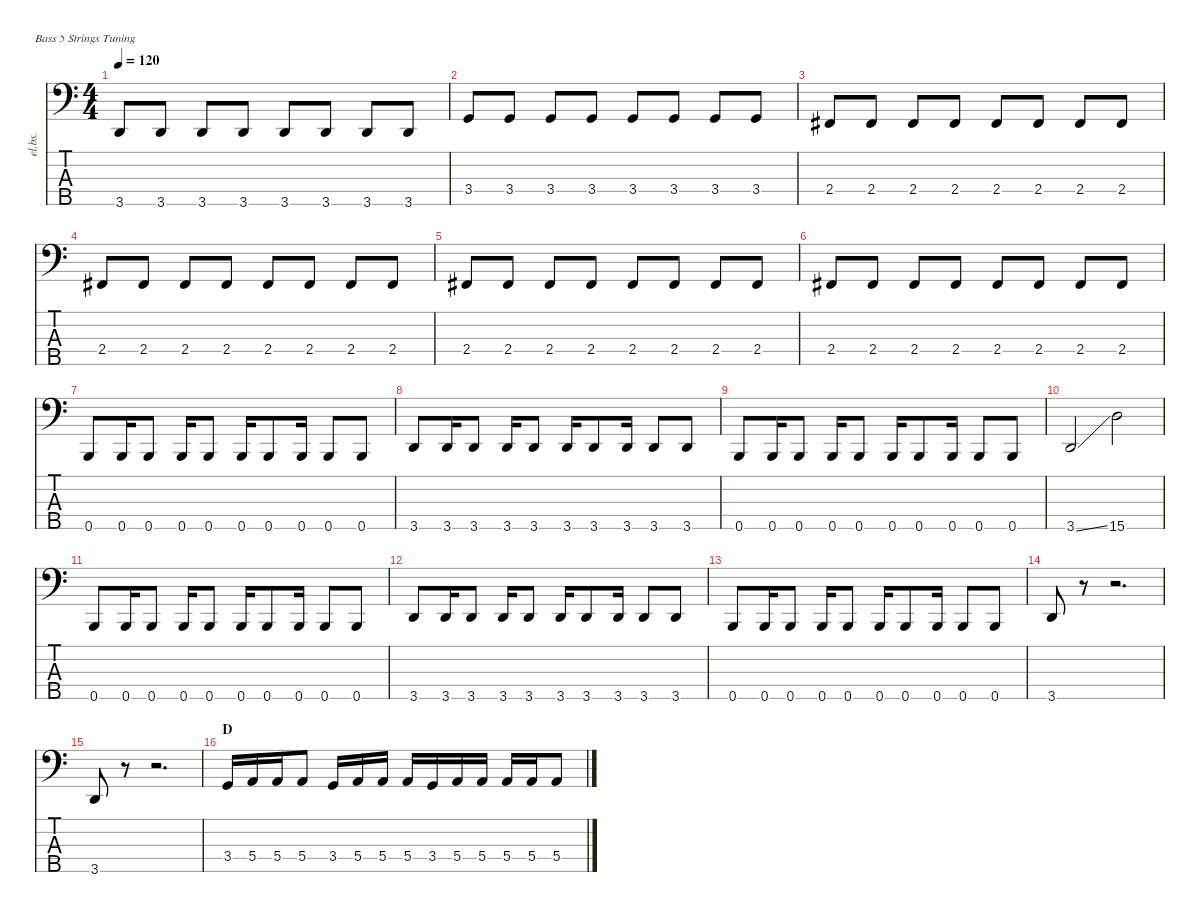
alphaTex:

\defaultSystemsLayout 4
\hideDynamics
\bracketExtendMode nobrackets
\otherSystemsTrackNameOrientation horizontal
\track ("Bass" "el.bs.") {instrument electricbasspick}
\staff {score tabs}
\tuning (G2 D2 A1 E1 B0)
\ts (4 4)
\tempo 120
\clef f4
\ks c
3.5.8{dy f} 3.5.8 3.5.8 3.5.8 3.5.8 3.5.8 3.5.8 3.5.8 |
3.4.8 3.4.8 3.4.8 3.4.8 3.4.8 3.4.8 3.4.8 3.4.8 |
2.4{acc #}.8 2.4{acc #}.8 2.4{acc #}.8 2.4{acc #}.8 2.4{acc #}.8 2.4{acc #}.8 2.4{acc #}.8 2.4{acc #}.8 |
2.4{acc #}.8 2.4{acc #}.8 2.4{acc #}.8 2.4{acc #}.8 2.4{acc #}.8 2.4{acc #}.8 2.4{acc #}.8 2.4{acc #}.8 |
2.4{acc #}.8 2.4{acc #}.8 2.4{acc #}.8 2.4{acc #}.8 2.4{acc #}.8 2.4{acc #}.8 2.4{acc #}.8 2.4{acc #}.8 |
2.4{acc #}.8 2.4{acc #}.8 2.4{acc #}.8 2.4{acc #}.8 2.4{acc #}.8 2.4{acc #}.8 2.4{acc #}.8 2.4{acc #}.8 |
0.5.8 0.5.16 0.5.8 0.5.16 0.5.8 0.5.16 0.5.8 0.5.16 0.5.8 0.5.8 |
3.5.8 3.5.16 3.5.8 3.5.16 3.5.8 3.5.16 3.5.8 3.5.16 3.5.8 3.5.8 |
0.5.8 0.5.16 0.5.8 0.5.16 0.5.8 0.5.16 0.5.8 0.5.16 0.5.8 0.5.8 |
3.5{ss}.2 15.5.2 |
0.5.8 0.5.16 0.5.8 0.5.16 0.5.8 0.5.16 0.5.8 0.5.16 0.5.8 0.5.8 |
3.5.8 3.5.16 3.5.8 3.5.16 3.5.8 3.5.16 3.5.8 3.5.16 3.5.8 3.5.8 |
0.5.8 0.5.16 0.5.8 0.5.16 0.5.8 0.5.16 0.5.8 0.5.16 0.5.8 0.5.8 |
3.5.8 r.8 r.2{d} |
3.5.8 r.8 r.2{d} |
\section ("" "D")
3.4.16 5.4.16 5.4.16 5.4.8 3.4.16 5.4.16 5.4.16 5.4.16 3.4.16 5.4.16 5.4.16 5.4.16 5.4.16 5.4.8
